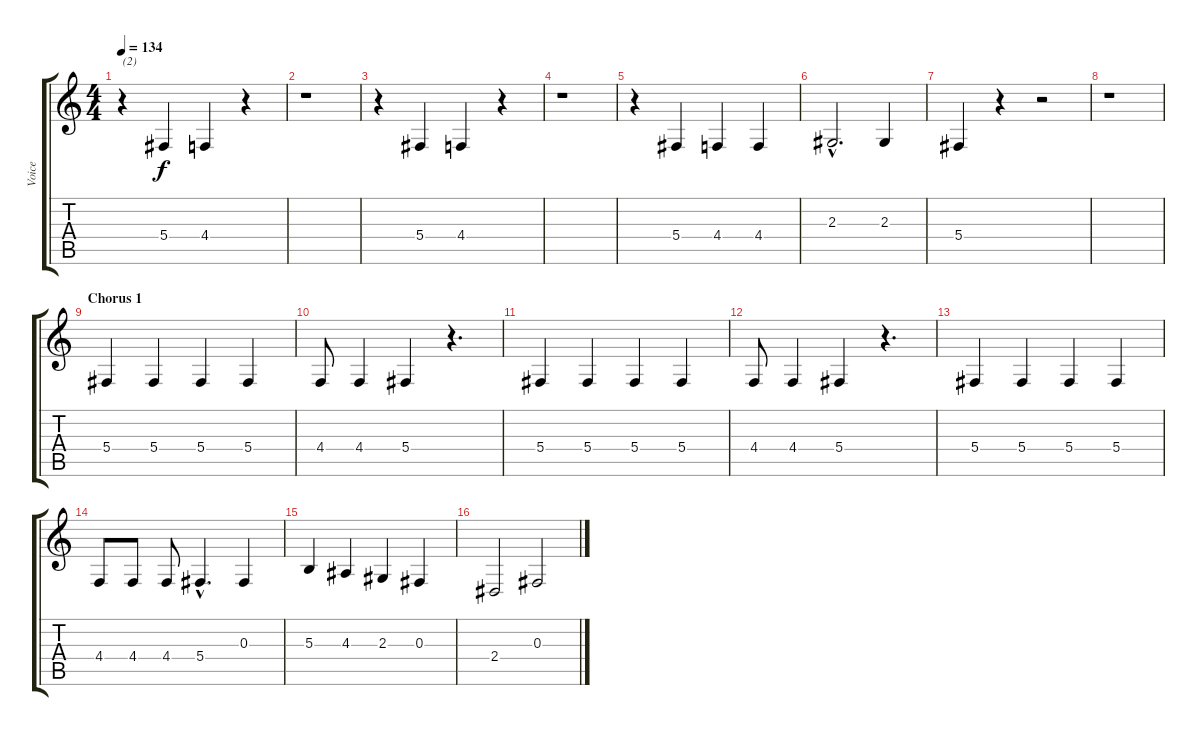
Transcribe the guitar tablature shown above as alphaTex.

\track ("Voice" "Voice") {instrument clarinet}
\staff {score tabs}
\tuning (Eb4 Bb3 Gb3 Db3 Ab2 Eb2) {hide}
\ts (4 4)
\tempo 134
\clef g2
\ks c
r.4{txt "(2)" dy f} 5.4.4 4.4.4 r.4 |
r.1 |
r.4 5.4.4 4.4.4 r.4 |
r.1 |
r.4 5.4.4 4.4.4 4.4.4 |
2.3{hac}.2{d} 2.3.4 |
5.4.4 r.4 r.2 |
r.1 |
\section ("" "Chorus 1")
5.4.4 5.4.4 5.4.4 5.4.4 |
4.4.8 4.4.4 5.4.4 r.4{d} |
5.4.4 5.4.4 5.4.4 5.4.4 |
4.4.8 4.4.4 5.4.4 r.4{d} |
5.4.4 5.4.4 5.4.4 5.4.4 |
4.4.8 4.4.8 4.4.8 5.4{hac}.4{d} 0.3.4 |
5.3.4 4.3.4 2.3.4 0.3.4 |
2.4.2 0.3.2
